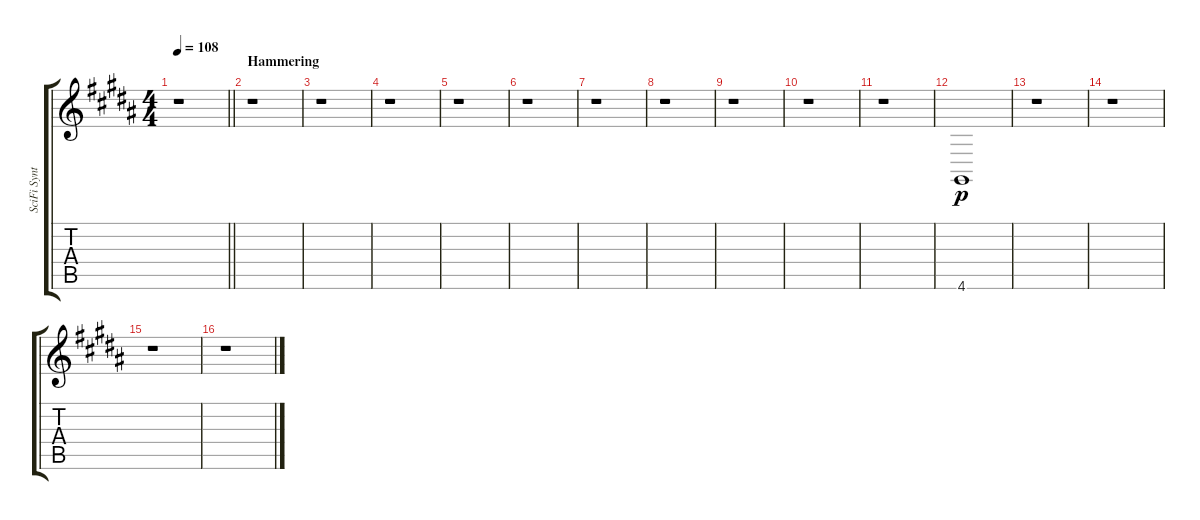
\track ("SciFi Synth Burble" "SciFi Synt") {instrument lead2sawtooth}
\staff {score tabs}
\tuning (E4 B3 G3 D3 A2 E2) {hide}
\ts (4 4)
\tempo 108
\clef g2
\barLineRight lightlight
\ks g#minor
r.1{dy fff} |
\section ("" "Hammering")
r.1 |
r.1 |
r.1 |
r.1 |
r.1 |
r.1 |
r.1 |
r.1 |
r.1 |
r.1 |
4.6.1{dy p} |
r.1 |
r.1 |
r.1 |
r.1
